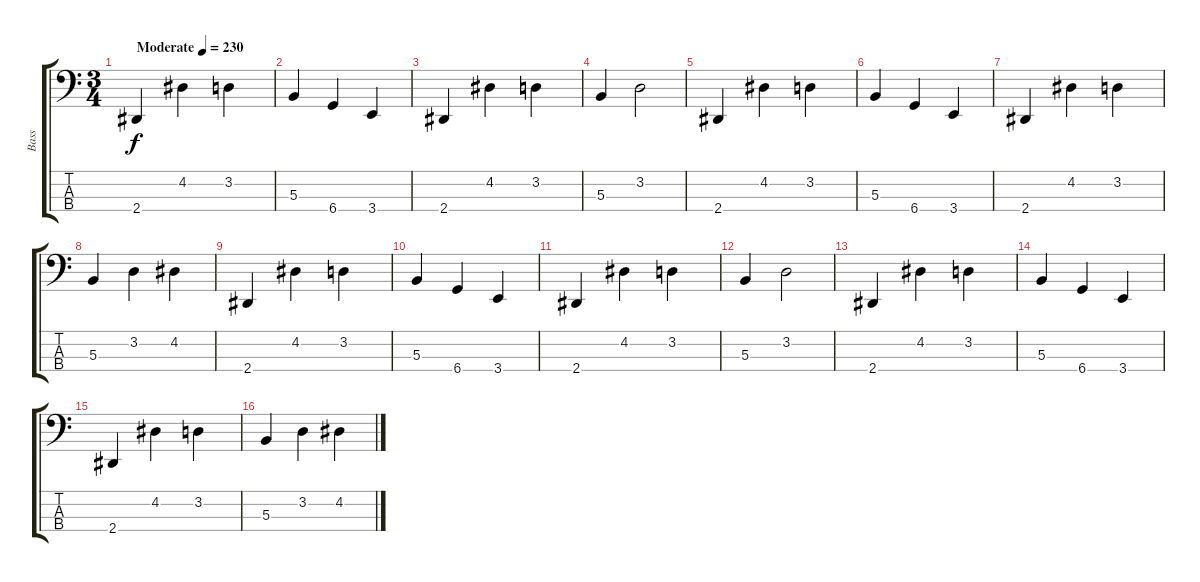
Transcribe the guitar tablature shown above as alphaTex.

\track ("Bass" "Bass") {instrument electricbasspick}
\staff {score tabs}
\tuning (E2 B1 Gb1 Db1) {hide}
\ts (3 4)
\tempo (230 "Moderate")
\clef f4
\ks c
2.4.4{dy f instrument electricbasspick} 4.2.4 3.2.4 |
5.3.4 6.4.4 3.4.4 |
2.4.4 4.2.4 3.2.4 |
5.3.4 3.2.2 |
2.4.4 4.2.4 3.2.4 |
5.3.4 6.4.4 3.4.4 |
2.4.4 4.2.4 3.2.4 |
5.3.4 3.2.4 4.2.4 |
2.4.4 4.2.4 3.2.4 |
5.3.4 6.4.4 3.4.4 |
2.4.4 4.2.4 3.2.4 |
5.3.4 3.2.2 |
2.4.4 4.2.4 3.2.4 |
5.3.4 6.4.4 3.4.4 |
2.4.4 4.2.4 3.2.4 |
5.3.4 3.2.4 4.2.4
